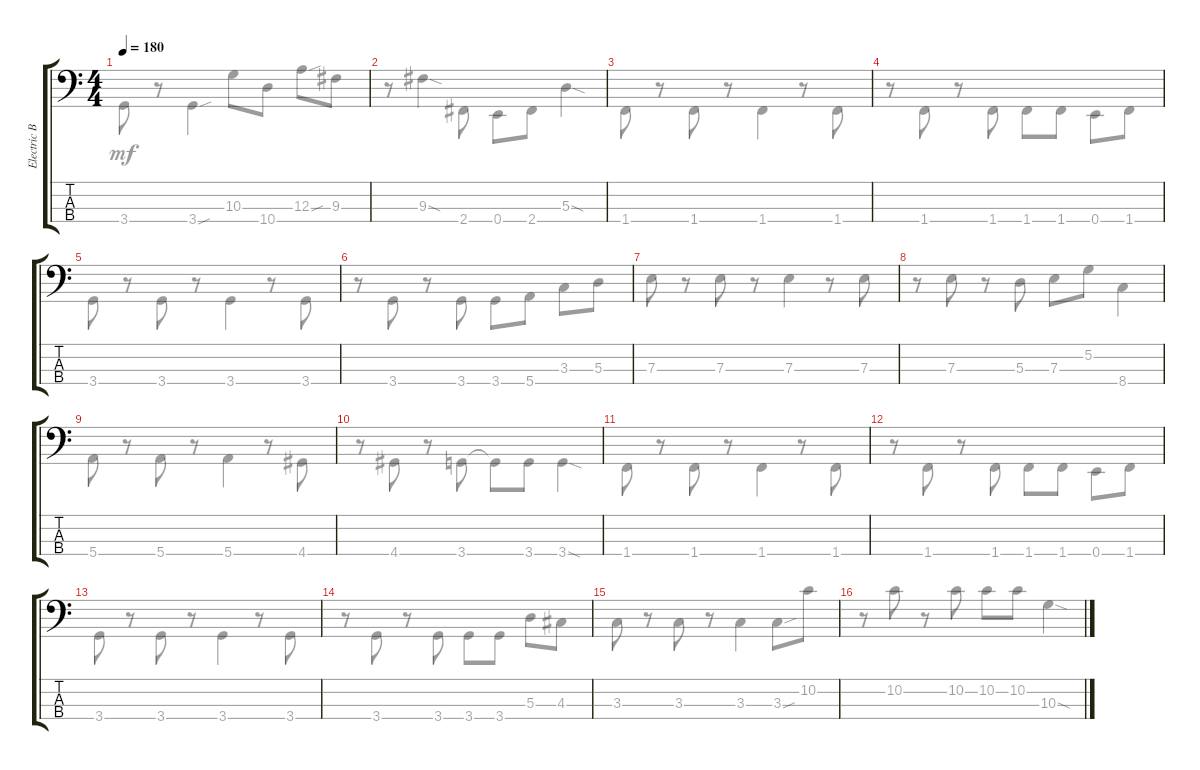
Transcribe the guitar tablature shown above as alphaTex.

\track ("Electric Bass" "Electric B") {instrument electricbassfinger}
\staff {score tabs}
\tuning (G2 D2 A1 E1) {hide}
\voice
\ts (4 4)
\tempo 180
\clef f4
\ks c
|
|
|
|
|
|
|
|
|
|
|
|
|
|
|
\voice
\clef f4
\ks c
3.4.8{dy mf} r.8 3.4{sou}.4 10.3.8 10.4.8 12.3{sou}.8 9.3.8 |
r.8 9.3{sod}.4 2.4.8 0.4.8 2.4.8 5.3{sod}.4 |
1.4.8 r.8 1.4.8 r.8 1.4.4 r.8 1.4.8 |
r.8 1.4.8 r.8 1.4.8 1.4.8 1.4.8 0.4.8 1.4.8 |
3.4.8 r.8 3.4.8 r.8 3.4.4 r.8 3.4.8 |
r.8 3.4.8 r.8 3.4.8 3.4.8 5.4.8 3.3.8 5.3.8 |
7.3.8 r.8 7.3.8 r.8 7.3.4 r.8 7.3.8 |
r.8 7.3.8 r.8 5.3.8 7.3.8 5.2.8 8.4.4 |
5.4.8 r.8 5.4.8 r.8 5.4.4 r.8 4.4.8 |
r.8 4.4.8 r.8 3.4.8 3.4{t}.8 3.4.8 3.4{sod}.4 |
1.4.8 r.8 1.4.8 r.8 1.4.4 r.8 1.4.8 |
r.8 1.4.8 r.8 1.4.8 1.4.8 1.4.8 0.4.8 1.4.8 |
3.4.8 r.8 3.4.8 r.8 3.4.4 r.8 3.4.8 |
r.8 3.4.8 r.8 3.4.8 3.4.8 3.4.8 5.3.8 4.3.8 |
3.3.8 r.8 3.3.8 r.8 3.3.4 3.3{sou}.8 10.2.8 |
r.8 10.2.8 r.8 10.2.8 10.2.8 10.2.8 10.3{sod}.4
